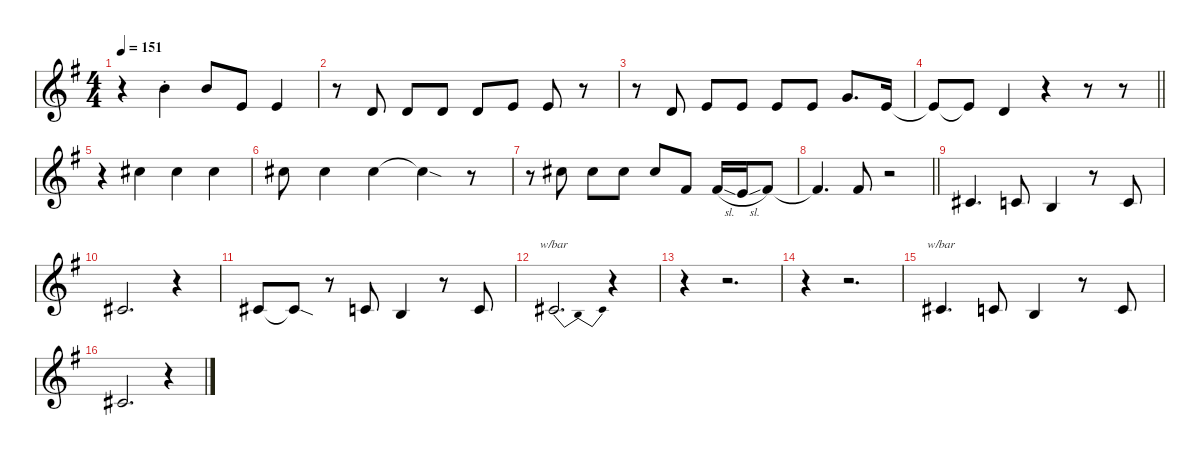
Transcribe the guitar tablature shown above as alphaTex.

\defaultSystemsLayout 4
\hideDynamics
\bracketExtendMode nobrackets
\singleTrackTrackNamePolicy hidden
\multiTrackTrackNamePolicy hidden
\otherSystemsTrackNameOrientation horizontal
\track ("James Hetfield [V]" "vln.") {mute instrument violin}
\staff {score}
\tuning (E4 B3 G3 D3 A2 E2)
\ts (4 4)
\tempo 151
\clef g2
\ks eminor
r.4{dy ff} 12.2{st acc forcenatural}.4 12.2{acc forcenatural}.8 5.2{acc forcenatural}.8 5.2{acc forcenatural}.4 |
r.8 7.3{acc forcenatural}.8 7.3{acc forcenatural}.8 7.3{acc forcenatural}.8 7.3{acc forcenatural}.8 5.2{acc forcenatural}.8 5.2{acc forcenatural}.8 r.8 |
r.8 3.2{acc forcenatural}.8 5.2{acc forcenatural}.8 5.2{acc forcenatural}.8 5.2{acc forcenatural}.8 5.2{acc forcenatural}.8 8.2{acc forcenatural}.8{d} 5.2{acc forcenatural}.16 |
\barLineRight lightlight
5.2{t acc forcenatural}.8 5.2{t acc forcenatural}.8 3.2{acc forcenatural}.4 r.4 r.8 r.8 |
r.4 9.1{acc #}.4 9.1{acc #}.4 9.1{acc #}.4 |
9.1{acc #}.8 9.1{acc #}.4 9.1{acc #}.4 9.1{sod t acc #}.4 r.8 |
r.8 9.1{acc #}.8 9.1{acc #}.8 9.1{acc #}.8 9.1{acc #}.8 7.2{acc #}.8 7.2{sl acc #}.16 5.2{sl acc forcenatural}.16 7.2{acc #}.8 |
\barLineRight lightlight
7.2{t acc #}.4{d} 7.2{acc #}.8 r.2 |
6.3{acc #}.4{d} 5.3{acc forcenatural}.8 4.3{acc forcenatural}.4 r.8 5.3{acc forcenatural}.8 |
6.3{acc #}.2{d} r.4 |
6.3{acc #}.8 6.3{sod t acc #}.8 r.8 5.3{acc forcenatural}.8 4.3{acc forcenatural}.4 r.8 5.3{acc forcenatural}.8 |
6.3{acc #}.2{d tbe (dip default 0 0 30 -4 60 0)} r.4 |
r.4 r.2{d} |
r.4 r.2{d} |
6.3{acc #}.4{d tbe (custom default 0 0 30 0 30 0 60 -2)} 5.3{acc forcenatural}.8 4.3{acc forcenatural}.4 r.8 5.3{acc forcenatural}.8 |
6.3{acc #}.2{d} r.4
